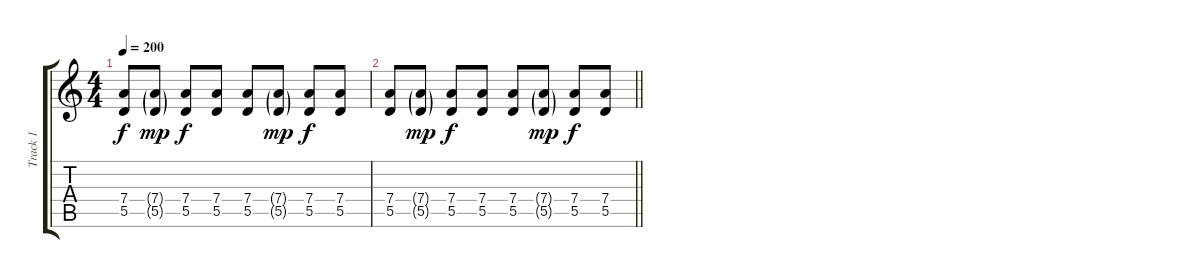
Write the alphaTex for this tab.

\track ("Track 1" "Track 1") {instrument distortionguitar}
\staff {score tabs}
\tuning (E4 B3 G3 D3 A2 E2) {hide}
\ts (4 4)
\tempo 200
\clef g2
\ks c
(7.4 5.5).8{dy f} (7.4{g} 5.5{g}).8{dy mp} (7.4 5.5).8{dy f} (7.4 5.5).8 (7.4 5.5).8 (7.4{g} 5.5{g}).8{dy mp} (7.4 5.5).8{dy f} (7.4 5.5).8 |
\barLineRight lightlight
(7.4 5.5).8 (7.4{g} 5.5{g}).8{dy mp} (7.4 5.5).8{dy f} (7.4 5.5).8 (7.4 5.5).8 (7.4{g} 5.5{g}).8{dy mp} (7.4 5.5).8{dy f} (7.4 5.5).8
